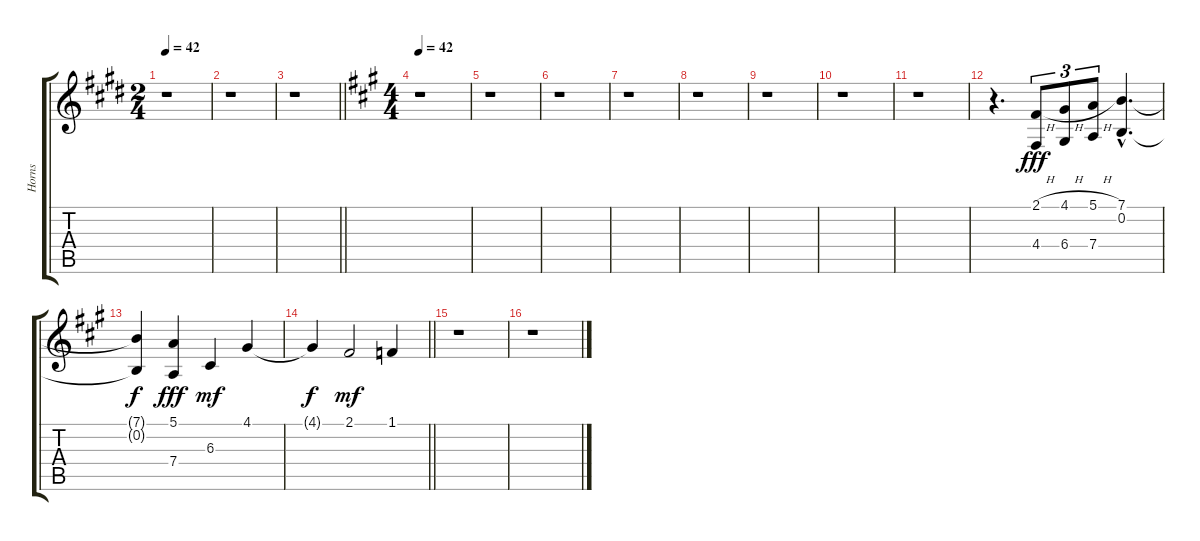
\track ("Horns" "Horns") {instrument brasssection}
\staff {score tabs}
\tuning (E4 B3 G3 D3 A2 E2) {hide}
\ts (2 4)
\tempo 42
\clef g2
\ks e
r.1{dy f} |
r.1 |
\barLineRight lightlight
r.1 |
\ts (4 4)
\tempo 42
\ks a
r.1 |
r.1 |
r.1 |
r.1 |
r.1 |
r.1 |
r.1 |
r.1 |
r.4{d} (2.1{h} 4.4).8{tu (3 2) dy fff} (4.1{h} 6.4).8{tu (3 2)} (5.1{h} 7.4).8{tu (3 2)} (7.1{hac} 0.2{hac}).4{d} |
(7.1{t} 0.2{t}).4{dy f} (5.1 7.4).4{dy fff} 6.3.4{dy mf} 4.1.4 |
\barLineRight lightlight
4.1{t}.4{dy f} 2.1.2{dy mf} 1.1.4 |
r.1 |
r.1
